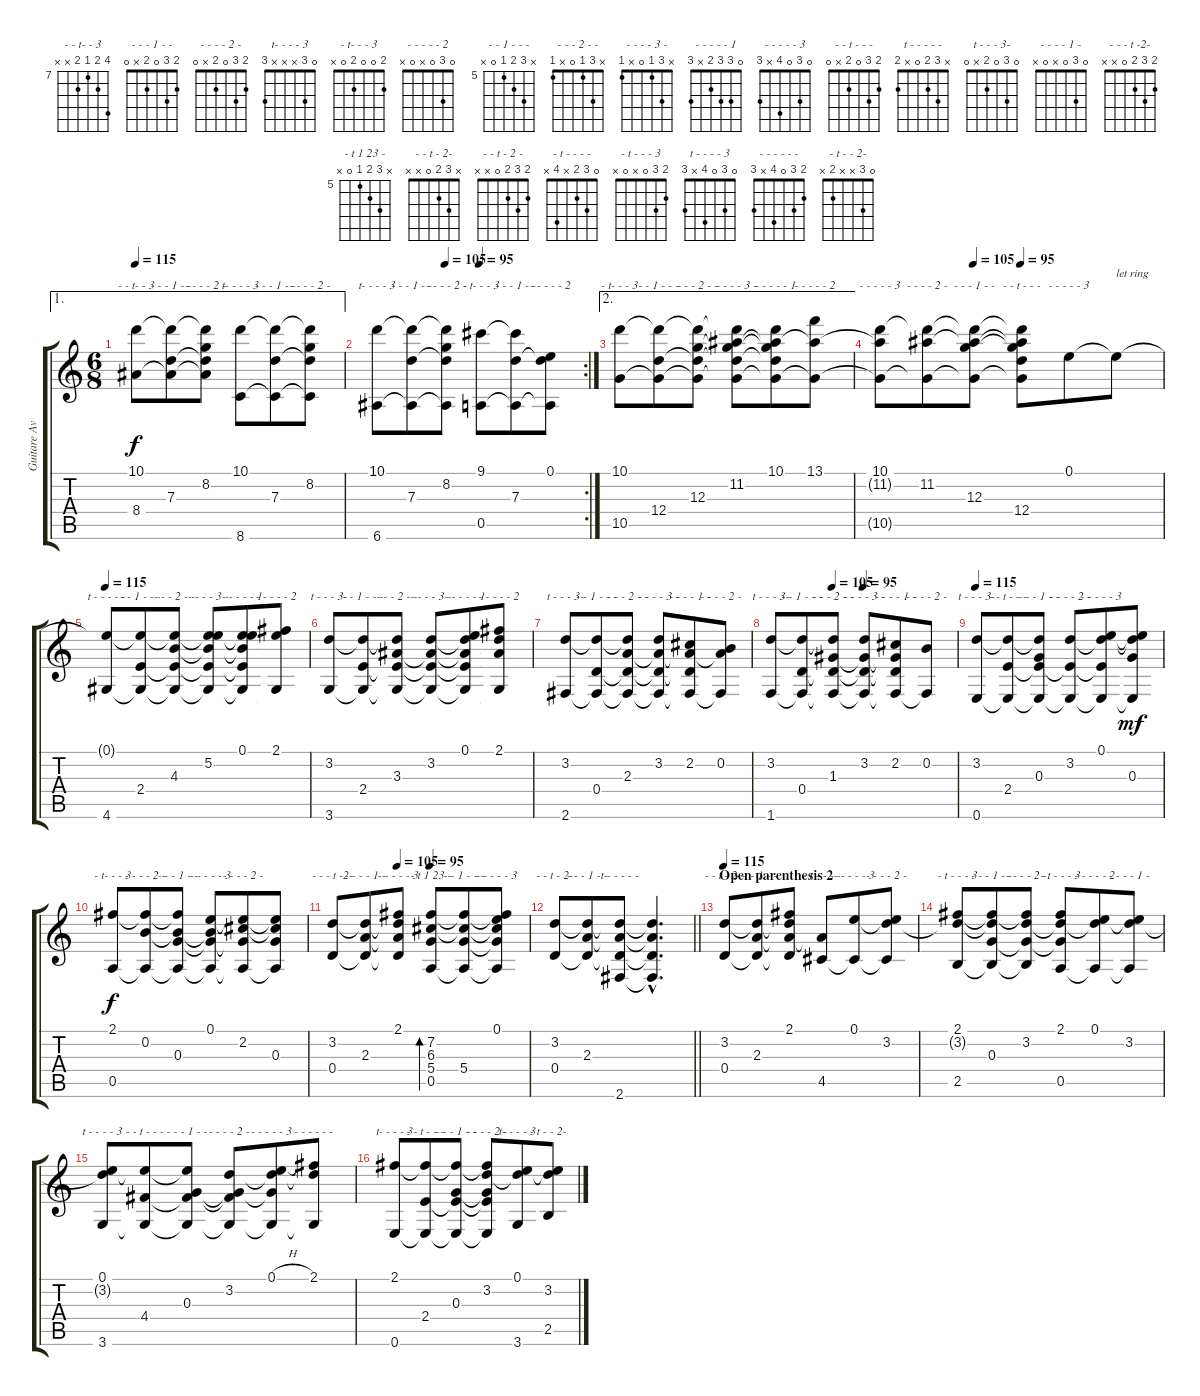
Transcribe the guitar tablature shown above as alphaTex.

\track ("Guitare Avril 2003" "Guitare Av") {instrument acousticguitarnylon}
\staff {score tabs}
\tuning (E4 B3 G3 D3 A2 E2) {hide}
\chord ("- - t- - 3" 10 8 7 8 x x) {firstfret 7}
\chord ("- - - 1 - -" 10 8 7 8 x x) {firstfret 7}
\chord ("- - - - 2 -" 10 8 7 8 x x) {firstfret 7}
\chord ("t- - - - 3" 10 8 7 x x 8) {firstfret 7}
\chord ("- - - 1 - -" 10 8 7 x x 8) {firstfret 7}
\chord ("- - - - 2 -" 10 8 7 x x 8) {firstfret 7}
\chord ("t- - - - 3" 10 8 7 x x 6) {firstfret 6}
\chord ("- - - 1 - -" 10 8 7 x x 6) {firstfret 6}
\chord ("- - - - 2 -" 10 8 7 x x 6) {firstfret 6}
\chord ("- t- - - 3" 9 8 7 x 0 x) {firstfret 6}
\chord ("- - - 1 - -" 9 8 7 x 0 x) {firstfret 6}
\chord ("- - - - - 2" 9 8 7 x 0 x) {firstfret 6}
\chord ("- t- - - 3" 10 11 12 12 10 x) {firstfret 10 barre 10}
\chord ("- - 1 - - -" 10 11 12 12 10 x) {firstfret 10 barre 10}
\chord ("- - - 2 - -" 10 11 12 12 10 x) {firstfret 10 barre 10}
\chord ("- - - - 3 -" 10 11 12 12 10 x) {firstfret 10 barre 10}
\chord ("- - - - - 1" 10 11 12 12 10 x) {firstfret 10 barre 10}
\chord ("- - - - - 2" 13 11 10 12 10 x) {firstfret 10 barre 10}
\chord ("- - - - - 3" 13 11 10 12 10 x) {firstfret 10 barre 10}
\chord ("- - - - 2 -" 10 11 12 12 10 x) {firstfret 10 barre 10}
\chord ("- - - 1 - -" 10 11 12 12 10 x) {firstfret 10 barre 10}
\chord ("- - t - - -" 10 11 12 12 10 x) {firstfret 10 barre 10}
\chord ("- - - - - 3" 0 x x x x x)
\chord ("t - - - - -" 0 5 4 2 x 4)
\chord ("- - 1 - - -" 0 5 4 2 x 4)
\chord ("- - - 2 - -" 0 5 4 2 x 4)
\chord ("- - - - 3 -" 0 5 4 2 x 4)
\chord ("- - - - - 1" 0 5 4 2 x 4)
\chord ("- - - - - 2" 2 5 4 x x 4)
\chord ("t - - - 3-" 0 3 3 2 x 3)
\chord ("- - 1 - - -" 0 3 3 2 x 3)
\chord ("- - - 2 - -" 0 3 3 2 x 3)
\chord ("- - - - 3 -" 0 3 3 2 x 3)
\chord ("- - - - - 1" 0 3 3 2 x 3)
\chord ("- - - - - 2" 2 3 3 x x 3)
\chord ("t - - - 3-" x 3 2 0 x 2)
\chord ("- - 1 - - -" x 3 2 0 x 2)
\chord ("- - - 2 - -" x 3 2 0 x 2)
\chord ("- - - - 3 -" x 3 2 0 x 2)
\chord ("- - - - 1 -" x 2 2 0 x 2)
\chord ("- - - - 2 -" x 0 2 0 x 2)
\chord ("t - - - 3-" x 3 1 0 x 1)
\chord ("- - 1 - - -" x 3 1 0 x 1)
\chord ("- - - 2 - -" x 3 1 0 x 1)
\chord ("- - - - 3 -" x 3 1 0 x 1)
\chord ("- - - - 1 -" x 2 1 0 x 1)
\chord ("- - - - 2 -" x 0 1 0 x 1)
\chord ("t - - - 3-" 0 3 0 2 x 0)
\chord ("- - t - - -" 0 3 0 2 x 0)
\chord ("- - - 1 - -" 0 3 0 2 x 0)
\chord ("- - - - 2 -" 0 3 0 2 x 0)
\chord ("- - - - - 3" 0 3 0 2 x 0)
\chord ("- t- - - 3" 2 0 0 2 0 x)
\chord ("- - - - 2 -" 2 0 0 2 0 x)
\chord ("- - - 1 - -" 2 0 0 2 0 x)
\chord ("- - - - - 3" 0 0 0 2 0 x)
\chord ("- - - - 2 -" 0 2 0 2 0 x)
\chord ("- - - t -2-" 2 3 2 0 x x)
\chord ("- - - - 1 -" 2 3 2 0 x x)
\chord ("- - - - - 3" 2 3 2 0 x x)
\chord ("- t 1 23 -" x 7 6 5 0 x) {firstfret 5}
\chord ("- - 1 - - -" x 7 6 5 0 x) {firstfret 5}
\chord ("- - - - - 3" x 7 6 5 0 x) {firstfret 5}
\chord ("- - t - 2-" x 3 2 0 x x)
\chord ("- - - 1 - -" x 3 2 0 x x)
\chord ("t - - - - -" x 3 2 0 x 2)
\chord ("- - t - 2 -" 2 3 2 0 x x)
\chord ("- - - 1 - -" 2 3 2 0 x x)
\chord ("- t - - - -" 0 3 2 x 4 x)
\chord ("- - - - - 3" 0 3 2 x 4 x)
\chord ("- - - - 2 -" 0 3 2 x 4 x)
\chord ("- t - - - 3" 2 3 0 x 2 x)
\chord ("- - - 1 - -" 2 3 0 x 2 x)
\chord ("- - - - 2 -" 2 3 0 x 2 x)
\chord ("- t - - - 3" 2 3 0 x 0 x)
\chord ("- - - - - 2" 0 3 0 x 0 x)
\chord ("- - - - 1 -" 0 3 0 x 0 x)
\chord ("t - - - - 3" 0 3 0 4 x 3)
\chord ("- - t - - -" 0 3 0 4 x 3)
\chord ("- - - 1 - -" 0 3 0 4 x 3)
\chord ("- - - - 2 -" 0 3 0 4 x 3)
\chord ("- - - - - 3" 0 3 0 4 x 3)
\chord ("- - - - - -" 2 3 0 4 x 3)
\chord ("t- - - - 3" 2 3 0 2 x 0)
\chord ("- - t - - -" 2 3 0 2 x 0)
\chord ("- - - 1 - -" 2 3 0 2 x 0)
\chord ("- - - - 2 -" 2 3 0 2 x 0)
\chord ("t- - - - 3" 0 3 x x x 3)
\chord ("- t - - 2-" 0 3 x x 2 x)
\ae 1
\ts (6 8)
\tempo 115
\clef g2
\ks c
(10.1 8.4).8{ch "- - t- - 3" dy f} (10.1{t} 7.3 8.4{t}).8{ch "- - - 1 - -"} (10.1{t} 8.2 7.3{t} 8.4{t}).8{ch "- - - - 2 -"} (10.1 8.6).8{ch "t- - - - 3"} (10.1{t} 7.3 8.6{t}).8{ch "- - - 1 - -"} (10.1{t} 8.2 7.3{t} 8.6{t}).8{ch "- - - - 2 -"} |
\rc 2
\tempo (105 0.3333333333333333)
\tempo (95 0.5)
(10.1 6.6).8{ch "t- - - - 3"} (10.1{t} 7.3 6.6{t}).8{ch "- - - 1 - -"} (10.1{t} 8.2 7.3{t} 6.6{t}).8{ch "- - - - 2 -"} (9.1 0.5).8{ch "- t- - - 3"} (9.1{t} 7.3 0.5{t}).8{ch "- - - 1 - -"} (0.1 7.3{t} 0.5{t}).8{ch "- - - - - 2"} |
\ae 2
(10.1 10.5).8{ch "- t- - - 3"} (10.1{t} 12.4 10.5{t}).8{ch "- - 1 - - -"} (10.1{t} 12.3 12.4{t} 10.5{t}).8{ch "- - - 2 - -"} (10.1{t} 11.2 12.3{t} 12.4{t} 10.5{t}).8{ch "- - - - 3 -"} (10.1 11.2{t} 12.3{t} 12.4{t} 10.5{t}).8{ch "- - - - - 1"} (13.1 11.2{t} 10.5{t}).8{ch "- - - - - 2"} |
\tempo (105 0.3333333333333333)
\tempo (95 0.5)
(10.1 11.2{t} 10.5{t}).8{ch "- - - - - 3"} (10.1{t} 11.2 10.5{t}).8{ch "- - - - 2 -"} (10.1{t} 11.2{t} 12.3 10.5{t}).8{ch "- - - 1 - -"} (10.1{t} 11.2{t} 12.3{t} 12.4 10.5{t}).8{ch "- - t - - -"} 0.1.8{ch "- - - - - 3"} 0.1{t}.8{txt "let ring"} |
\tempo 115
(0.1{t} 4.6).8{ch "t - - - - -"} (0.1{t} 2.4 4.6{t}).8{ch "- - 1 - - -"} (0.1{t} 4.3 2.4{t} 4.6{t}).8{ch "- - - 2 - -"} (0.1{t} 5.2 4.3{t} 2.4{t} 4.6{t}).8{ch "- - - - 3 -"} (0.1 5.2{t} 4.3{t} 2.4{t} 4.6{t}).8{ch "- - - - - 1"} (2.1 5.2{t} 4.6{t}).8{ch "- - - - - 2"} |
(3.2 3.6).8{ch "t - - - 3-"} (3.2{t} 2.4 3.6{t}).8{ch "- - 1 - - -"} (3.2{t} 3.3 2.4{t} 3.6{t}).8{ch "- - - 2 - -"} (3.2 3.3{t} 2.4{t} 3.6{t}).8{ch "- - - - 3 -"} (0.1 3.2{t} 3.3{t} 2.4{t} 3.6{t}).8{ch "- - - - - 1"} (2.1 3.2{t} 3.3{t} 3.6{t}).8{ch "- - - - - 2"} |
(3.2 2.6).8{ch "t - - - 3-"} (3.2{t} 0.4 2.6{t}).8{ch "- - 1 - - -"} (3.2{t} 2.3 0.4{t} 2.6{t}).8{ch "- - - 2 - -"} (3.2 2.3{t} 0.4{t} 2.6{t}).8{ch "- - - - 3 -"} (2.2 2.3{t} 0.4{t} 2.6{t}).8{ch "- - - - 1 -"} (0.2 2.3{t} 2.6{t}).8{ch "- - - - 2 -"} |
\tempo (105 0.3333333333333333)
\tempo (95 0.5)
(3.2 1.6).8{ch "t - - - 3-"} (3.2{t} 0.4 1.6{t}).8{ch "- - 1 - - -"} (3.2{t} 1.3 0.4{t} 1.6{t}).8{ch "- - - 2 - -"} (3.2 1.3{t} 0.4{t} 1.6{t}).8{ch "- - - - 3 -"} (2.2 1.3{t} 0.4{t} 1.6{t}).8{ch "- - - - 1 -"} (0.2 1.6{t}).8{ch "- - - - 2 -"} |
\tempo 115
(3.2 0.6).8{ch "t - - - 3-"} (3.2{t} 2.4 0.6{t}).8{ch "- - t - - -"} (3.2{t} 0.3 2.4{t} 0.6{t}).8{ch "- - - 1 - -"} (3.2 2.4{t} 0.6{t}).8{ch "- - - - 2 -"} (0.1 3.2{t} 2.4{t} 0.6{t}).8{ch "- - - - - 3"} (0.1{t} 3.2{t} 0.3 0.6{t}).8{dy mf} |
(2.1 0.5).8{ch "- t- - - 3" dy f} (2.1{t} 0.2 0.5{t}).8{ch "- - - - 2 -"} (2.1{t} 0.2{t} 0.3 0.5{t}).8{ch "- - - 1 - -"} (0.1 0.2{t} 0.3{t} 0.5{t}).8{ch "- - - - - 3"} (0.1{t} 2.2 0.3{t} 0.5{t}).8{ch "- - - - 2 -"} (0.1{t} 2.2{t} 0.3 0.5{t}).8 |
\tempo (105 0.3333333333333333)
\tempo (95 0.5)
(3.2 0.4).8{ch "- - - t -2-"} (3.2{t} 2.3 0.4{t}).8{ch "- - - - 1 -"} (2.1 3.2{t} 2.3{t} 0.4{t}).8{ch "- - - - - 3"} (7.2 6.3 5.4 0.5).8{bd 120 ch "- t 1 23 -"} (7.2{t} 6.3{t} 5.4 0.5{t}).8{ch "- - 1 - - -"} (0.1 7.2{t} 6.3{t} 5.4{t} 0.5{t}).8{ch "- - - - - 3"} |
\barLineRight lightlight
(3.2 0.4).8{ch "- - t - 2-"} (3.2{t} 2.3 0.4{t}).8{ch "- - - 1 - -"} (3.2{t} 2.3{t} 0.4{t} 2.6).8{ch "t - - - - -"} (3.2{hac t} 2.3{hac t} 0.4{hac t} 2.6{hac t}).4{d} |
\section ("" "Open parenthesis 2")
\tempo 115
(3.2 0.4).8{ch "- - t - 2 -"} (3.2{t} 2.3 0.4{t}).8{ch "- - - 1 - -"} (2.1 3.2{t} 2.3{t} 0.4{t}).8 (2.3{t} 4.5).8{ch "- t - - - -"} (0.1 4.5{t}).8{ch "- - - - - 3"} (0.1{t} 3.2 4.5{t}).8{ch "- - - - 2 -"} |
(2.1 3.2{t} 2.5).8{ch "- t - - - 3"} (2.1{t} 3.2{t} 0.3 2.5{t}).8{ch "- - - 1 - -"} (2.1{t} 3.2 0.3{t} 2.5{t}).8{ch "- - - - 2 -"} (2.1 3.2{t} 0.3{t} 0.5).8{ch "- t - - - 3"} (0.1 3.2{t} 0.5{t}).8{ch "- - - - - 2"} (0.1{t} 3.2 0.5{t}).8{ch "- - - - 1 -"} |
(0.1 3.2{t} 3.6).8{ch "t - - - - 3"} (0.1{t} 4.4 3.6{t}).8{ch "- - t - - -"} (0.1{t} 0.3 4.4{t} 3.6{t}).8{ch "- - - 1 - -"} (3.2 0.3{t} 4.4{t} 3.6{t}).8{ch "- - - - 2 -"} (0.1{h} 3.2{t} 0.3{t} 3.6{t}).8{ch "- - - - - 3"} (2.1 3.2{t} 3.6{t}).8{ch "- - - - - -"} |
(2.1 0.6).8{ch "t- - - - 3"} (2.1{t} 2.4 0.6{t}).8{ch "- - t - - -"} (2.1{t} 0.3 2.4{t} 0.6{t}).8{ch "- - - 1 - -"} (2.1{t} 3.2 0.3{t} 2.4{t} 0.6{t}).8{ch "- - - - 2 -"} (0.1 3.2{t} 3.6).8{ch "t- - - - 3"} (0.1{t} 3.2 2.5).8{ch "- t - - 2-"}
